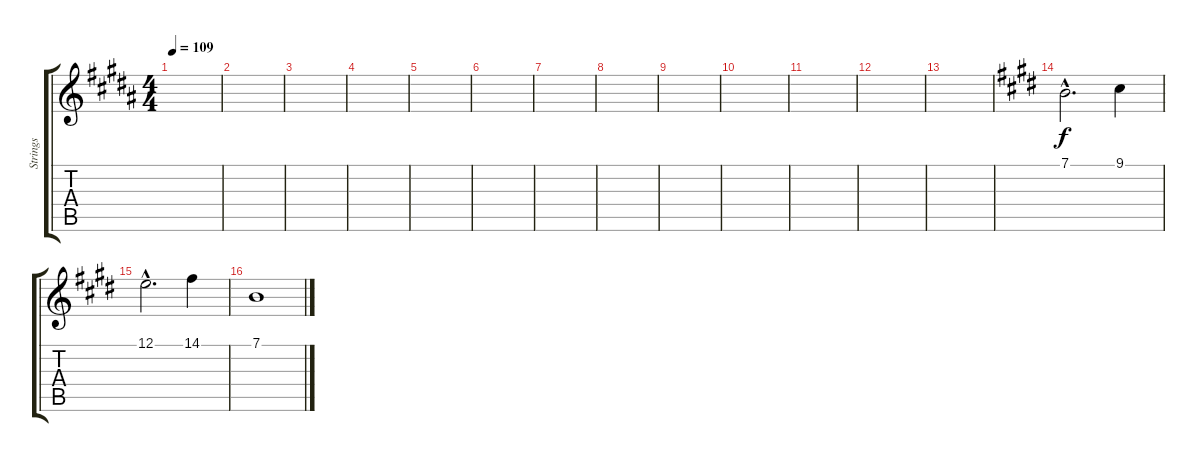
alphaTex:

\track ("Strings" "Strings") {instrument synthstrings1}
\staff {score tabs}
\tuning (E4 B3 G3 D3 A2 E2) {hide}
\ts (4 4)
\tempo 109
\clef g2
\ks b
|
|
|
|
|
|
|
|
|
|
|
|
|
\ks e
7.1{hac}.2{d} 9.1.4 |
12.1{hac}.2{d} 14.1.4 |
7.1.1
